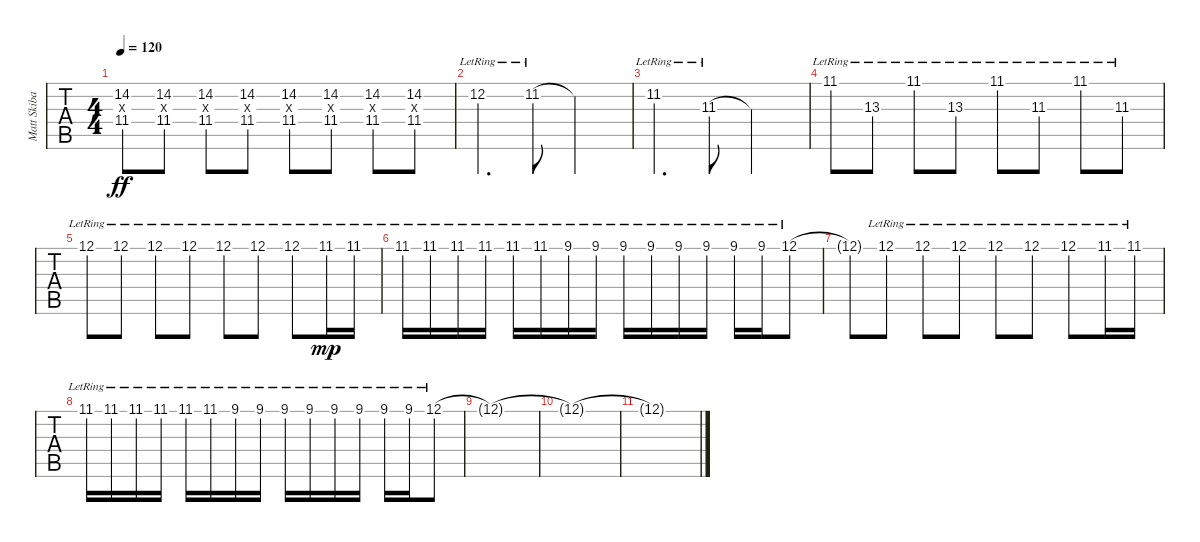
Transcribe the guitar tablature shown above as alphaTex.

\track ("Matt Skiba - Guitar One" "Matt Skiba") {instrument distortionguitar}
\staff {tabs}
\tuning (E4 B3 G3 D3 A2 E2) {hide}
\ts (4 4)
\tempo 120
\clef g2
\ks b
(14.2 11.3{x} 11.4).8{dy ff} (14.2 11.3{x} 11.4).8 (14.2 11.3{x} 11.4).8 (14.2 11.3{x} 11.4).8 (14.2 11.3{x} 11.4).8 (14.2 11.3{x} 11.4).8 (14.2 11.3{x} 11.4).8 (14.2 11.3{x} 11.4).8 |
12.2{lr}.4{d} 11.2{lr}.8 11.2{t}.2 |
11.2{lr}.4{d} 11.3{lr}.8 11.3{t}.2 |
11.1{lr}.8 13.3{lr}.8 11.1{lr}.8 13.3{lr}.8 11.1{lr}.8 11.3{lr}.8 11.1{lr}.8 11.3{lr}.8 |
12.1{lr}.8 12.1{lr}.8 12.1{lr}.8 12.1{lr}.8 12.1{lr}.8 12.1{lr}.8 12.1{lr}.8 11.1{lr}.16{dy mp} 11.1{lr}.16 |
11.1{lr}.16 11.1{lr}.16 11.1{lr}.16 11.1{lr}.16 11.1{lr}.16 11.1{lr}.16 9.1{lr}.16 9.1{lr}.16 9.1{lr}.16 9.1{lr}.16 9.1{lr}.16 9.1{lr}.16 9.1{lr}.16 9.1{lr}.16 12.1{lr}.8 |
12.1{t}.8 12.1{lr}.8 12.1{lr}.8 12.1{lr}.8 12.1{lr}.8 12.1{lr}.8 12.1{lr}.8 11.1{lr}.16 11.1{lr}.16 |
11.1{lr}.16 11.1{lr}.16 11.1{lr}.16 11.1{lr}.16 11.1{lr}.16 11.1{lr}.16 9.1{lr}.16 9.1{lr}.16 9.1{lr}.16 9.1{lr}.16 9.1{lr}.16 9.1{lr}.16 9.1{lr}.16 9.1{lr}.16 12.1{lr}.8 |
12.1{t}.1 |
12.1{t}.1 |
12.1{t}.1
